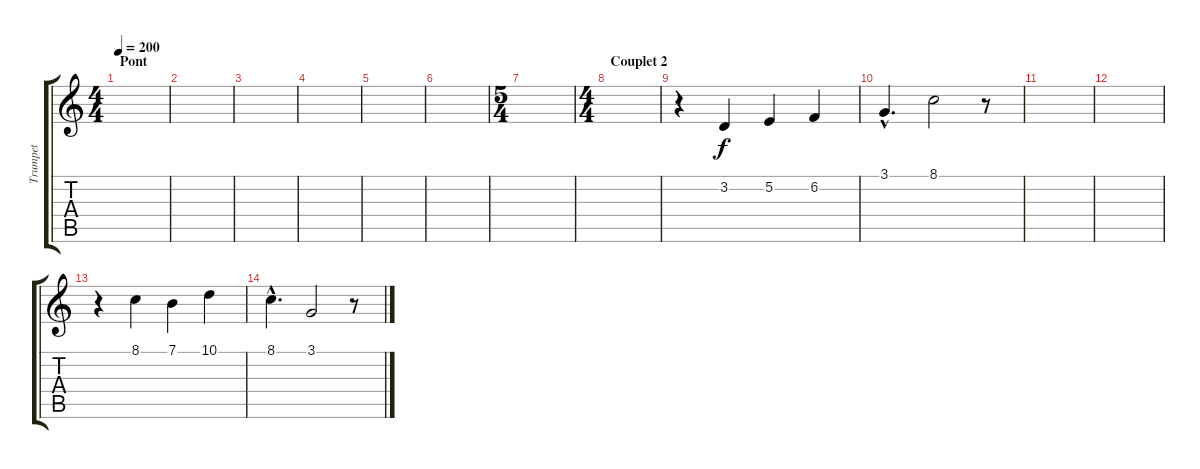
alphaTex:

\track ("Trumpet" "Trumpet") {instrument trumpet}
\staff {score tabs}
\tuning (E4 B3 G3 D3 A2 E2) {hide}
\ts (4 4)
\section ("" "Pont")
\tempo 200
\clef g2
\ks c
|
|
|
|
|
|
\ts (5 4)
|
\ts (4 4)
\section ("" "Couplet 2")
|
r.4 3.2.4 5.2.4 6.2.4 |
3.1{hac}.4{d} 8.1.2 r.8 |
|
|
r.4 8.1.4 7.1.4 10.1.4 |
8.1{hac}.4{d} 3.1.2 r.8
